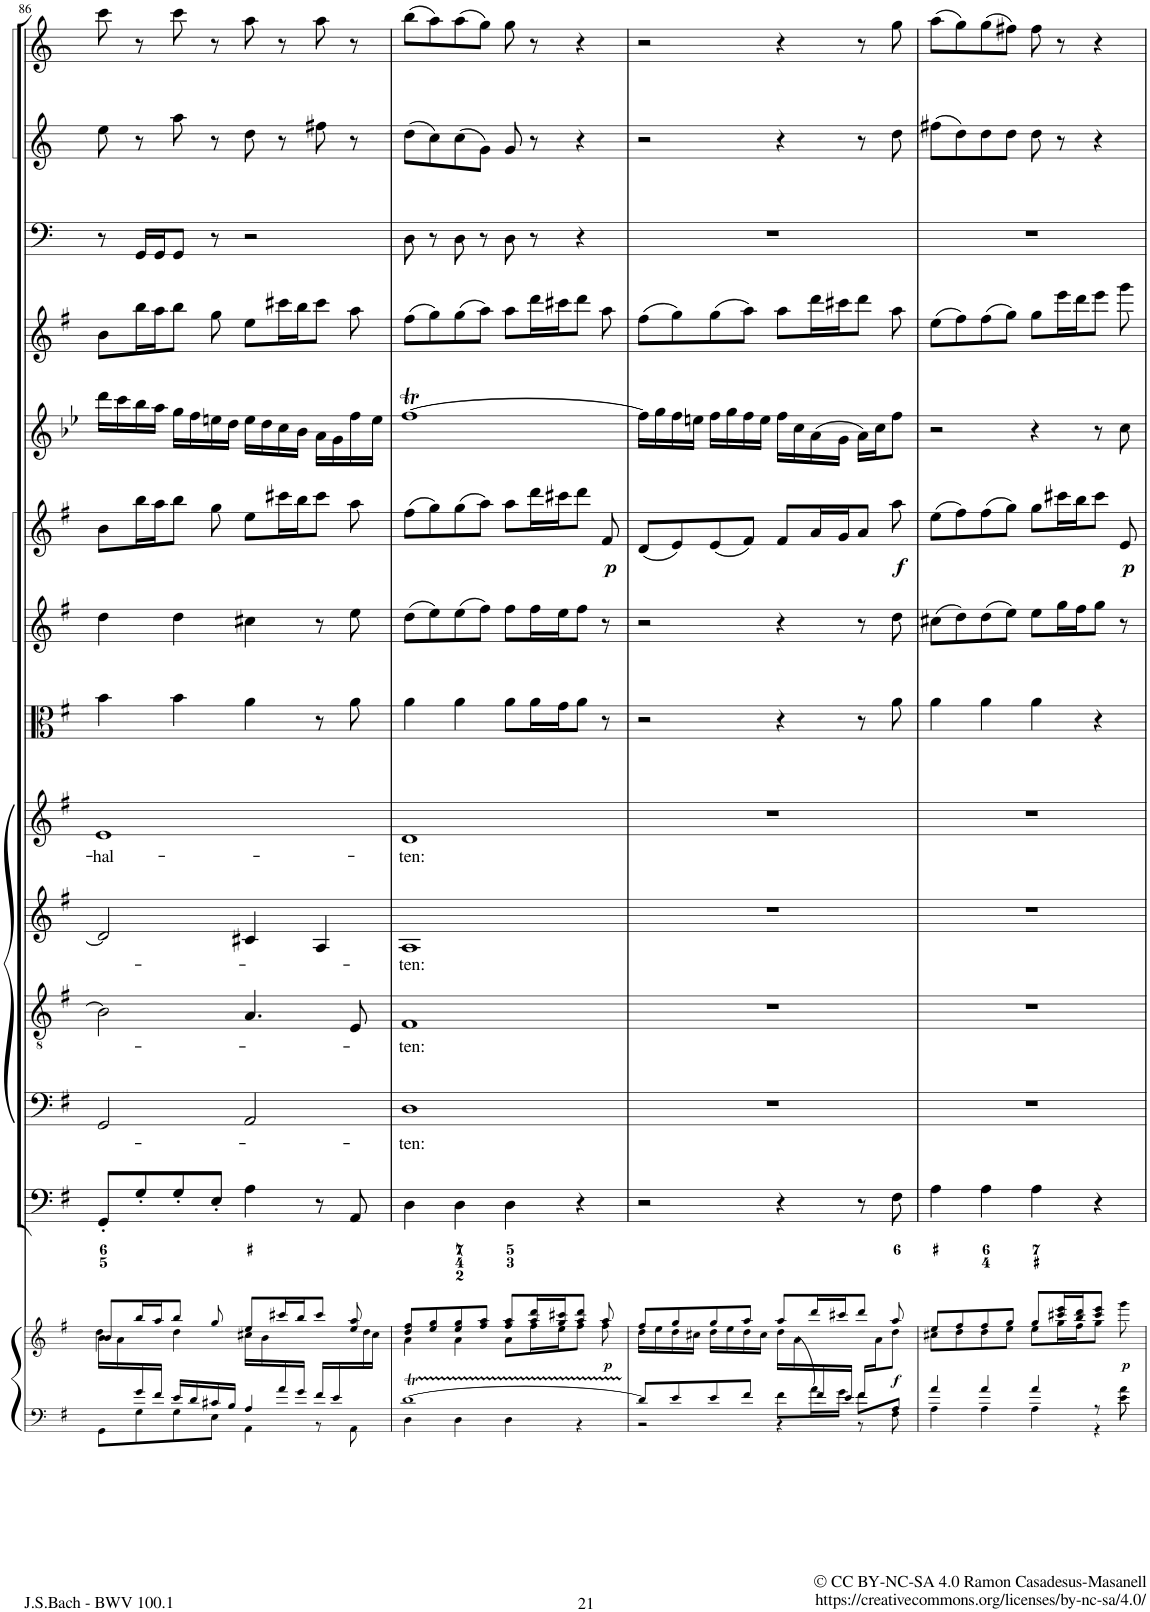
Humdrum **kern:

**kern	**kern	**kern	**kern	**text	**kern	**text	**kern	**text	**kern	**text	**kern	**kern	**kern	**kern	**kern	**kern	**kern	**kern
*part14	*part14	*part13	*part12	*part12	*part11	*part11	*part10	*part10	*part9	*part9	*part8	*part7	*part6	*part5	*part4	*part3	*part2	*part1
*staff15	*staff14	*staff13	*staff12	*staff12	*staff11	*staff11	*staff10	*staff10	*staff9	*staff9	*staff8	*staff7	*staff6	*staff5	*staff4	*staff3	*staff2	*staff1
*I"Piano reduction	*	*I"Organo e Continuo	*I"Basso	*	*I"Tenore	*	*I"Alto	*	*I"Soprano	*	*I"Viola	*I"Violino II	*I"Violino I	*I"Oboe d'amore	*I"Flauto Traverso	*I"Timpani	*I"Corno II	*I"Corno I
*I'Pno	*	*	*	*	*	*	*	*	*	*	*	*	*	*I'Ob	*I'Fl	*I'Timp	*	*
!!LO:PB:g=z
*clefF4	*clefG2	*clefF4	*clefF4	*	*clefGv2	*	*clefG2	*	*clefG2	*	*clefC3	*clefG2	*clefG2	*clefG2	*clefG2	*clefF4	*clefG2	*clefG2
*	*	*	*	*	*	*	*	*	*	*	*	*	*	*Trd2c3	*	*	*Trd3c5	*Trd3c5
*k[f#]	*k[f#]	*k[f#]	*k[f#]	*	*k[f#]	*	*k[f#]	*	*k[f#]	*	*k[f#]	*k[f#]	*k[f#]	*k[b-e-]	*k[f#]	*k[]	*k[]	*k[]
*M2/2	*M2/2	*M2/2	*M2/2	*	*M2/2	*	*M2/2	*	*M2/2	*	*M2/2	*M2/2	*M2/2	*M2/2	*M2/2	*M2/2	*M2/2	*M2/2
*met(c|)	*met(c|)	*met(c|)	*met(c|)	*	*met(c|)	*	*met(c|)	*	*met(c|)	*	*met(c|)	*met(c|)	*met(c|)	*met(c|)	*met(c|)	*met(c|)	*met(c|)	*met(c|)
=86	=86	=86	=86	=86	=86	=86	=86	=86	=86	=86	=86	=86	=86	=86	=86	=86	=86	=86
*^	*^	*	*	*	*	*	*	*	*	*	*	*	*	*	*	*	*	*
*	*^	*	*^	*	*	*	*	*	*	*	*	*	*	*	*	*	*	*	*	*
!	!	!	!	!	!	!	!	!	!	!	!	!	!	!LO:LY:b	!	!	!	!	!	!	!	!
8ryy	8ryy	8GG\L	8b/L	4dd\	16b\LL	8GG'/L	2GG/	.	2B\]	.	2d/]	.	1e	-hal-	4b\	4dd\	8b\L	16ddd\LL	8b\L	8r	8ee\	8ccc\
.	.	.	.	.	16a\	.	.	.	.	.	.	.	.	.	.	.	.	16ccc\	.	.	.	.
.	16g/	8G\	16bb/L	.	2..ryy	8G'/	.	.	.	.	.	.	.	.	.	.	16bb\L	16bb-\	16bb\L	16GG/LL	8r	8r
.	16f#/JJ	.	16aa/J	.	.	.	.	.	.	.	.	.	.	.	.	.	16aa\J	16aa\JJ	16aa\J	16GG/J	.	.
.	16e/LL	8G\	8bb/J	4dd\	.	8G'/	.	.	.	.	.	.	.	.	4b\	4dd\	8bb\J	16gg\LL	8bb\J	8GG/J	8aa\	8ccc\
.	16d/	.	.	.	.	.	.	.	.	.	.	.	.	.	.	.	.	16ff\	.	.	.	.
.	16c#X/	8E\J	8gg/	.	.	8E'/J	.	.	.	.	.	.	.	.	.	.	8gg\	16een\	8gg\	8r	8r	8r
.	16B/JJ	.	.	.	.	.	.	.	.	.	.	.	.	.	.	.	.	16dd\JJ	.	.	.	.
.	4A/	4AA\	8ee/L	16cc#X\LL	.	4A\	2AA/	.	4.A/	.	4c#X/	.	.	.	4a\	4cc#X\	8ee\L	16ee\LL	8ee\L	2r	8dd\	8aa\
.	.	.	.	16b\	.	.	.	.	.	.	.	.	.	.	.	.	.	16dd\	.	.	.	.
16a/	.	.	16ccc#X/L	4ryy	.	.	.	.	.	.	.	.	.	.	.	.	16ccc#X\L	16cc\	16ccc#X\L	.	8r	8r
16g/JJ	.	.	16bb/J	.	.	.	.	.	.	.	.	.	.	.	.	.	16bb\J	16b-\JJ	16bb\J	.	.	.
16f#/LL	4ryy	8r	8ccc#/J	.	.	8r	.	.	.	.	4A/	.	.	.	8r	8r	8ccc#\J	16a\LL	8ccc#\J	.	8ff#X\	8aa\
16e/	.	.	.	.	.	.	.	.	.	.	.	.	.	.	.	.	.	16g\	.	.	.	.
8ryy	.	8AA\	8ee/ 8aa/	16dd\	.	8AA/	.	.	8E/	.	.	.	.	.	8a\	8ee\	8aa\	16ff\	8aa\	.	8r	8r
.	.	.	.	16cc#\JJ	.	.	.	.	.	.	.	.	.	.	.	.	.	16ee\JJ	.	.	.	.
*	*v	*v	*	*	*	*	*	*	*	*	*	*	*	*	*	*	*	*	*	*	*	*
*	*	*	*v	*v	*	*	*	*	*	*	*	*	*	*	*	*	*	*	*	*	*
=87	=87	=87	=87	=87	=87	=87	=87	=87	=87	=87	=87	=87	=87	=87	=87	=87	=87	=87	=87	=87
!	!	!	!	!	!	!LO:LY:b	!	!LO:LY:b	!	!LO:LY:b	!	!LO:LY:b	!	!	!	!	!	!	!	!
[1dT	4D\	8dd/ 8ff#/L	4a\	4D\	1D	-ten:	1F#	-ten:	1A	-ten:	1d	-ten:	4a\	(8dd\L	(8ff#\L	[1ffT	(8ff#\L	8D\	(8dd\L	(8bb\L
.	.	8ee/ 8gg/	.	.	.	.	.	.	.	.	.	.	.	8ee\)	8gg\)	.	8gg\)	8r	8cc\)	8aa\)
.	4D\	8ee/ 8gg/	4a\	4D\	.	.	.	.	.	.	.	.	4a\	(8ee\	(8gg\	.	(8gg\	8D\	(8cc\	(8aa\
.	.	8ff#/ 8aa/J	.	.	.	.	.	.	.	.	.	.	.	8ff#\J)	8aa\J)	.	8aa\J)	8r	8g\J)	8gg\J)
.	4D\	8ff#/ 8aa/L	8a\L	4D\	.	.	.	.	.	.	.	.	8a\L	8ff#\L	8aa\L	.	8aa\L	8D\	8g/	8gg\
.	.	16aa/ 16ddd/L	16ff#\L	.	.	.	.	.	.	.	.	.	16a\L	16ff#\L	16ddd\L	.	16ddd\L	8r	8r	8r
.	.	16gg/ 16ccc#X/J	16ee\J	.	.	.	.	.	.	.	.	.	16g\J	16ee\J	16ccc#X\J	.	16ccc#X\J	.	.	.
.	4r	8aa/ 8ddd/J	8ff#\J	4r	.	.	.	.	.	.	.	.	8a\J	8ff#\J	8ddd\J	.	8ddd\J	4r	4r	4r
.	.	8aa/	8ff#\	.	.	.	.	.	.	.	.	.	8r	8r	8f#/	.	8aa\	.	.	.
=88	=88	=88	=88	=88	=88	=88	=88	=88	=88	=88	=88	=88	=88	=88	=88	=88	=88	=88	=88	=88
*	*^	*	*	*	*	*	*	*	*	*	*	*	*	*	*	*	*	*	*	*
8ryy	8d/L]	2r	8ff#/L	16dd\LL	2r	1r	.	1r	.	1r	.	1r	.	2r	2r	(8d/L	16ff\LL]	(8ff#\L	1r	2r	2r
.	.	.	.	16ee\	.	.	.	.	.	.	.	.	.	.	.	.	16gg\	.	.	.	.
.	8e/	.	8gg/	16dd\	.	.	.	.	.	.	.	.	.	.	.	8e/)	16ff\	8gg\)	.	.	.
.	.	.	.	16cc#X\JJ	.	.	.	.	.	.	.	.	.	.	.	.	16een\JJ	.	.	.	.
.	8e/	.	8gg/	16dd\LL	.	.	.	.	.	.	.	.	.	.	.	(8e/	16ff\LL	(8gg\	.	.	.
.	.	.	.	16ee\	.	.	.	.	.	.	.	.	.	.	.	.	16gg\	.	.	.	.
.	8f#/J	.	8aa/J	16dd\	.	.	.	.	.	.	.	.	.	.	.	8f#/J)	16ff\	8aa\J)	.	.	.
.	.	.	.	16cc#\JJ	.	.	.	.	.	.	.	.	.	.	.	.	16ee\JJ	.	.	.	.
.	8f#\L	4r	8aa/L	16dd\LL	4r	.	.	.	.	.	.	.	.	4r	4r	8f#/L	16ff\LL	8aa\L	.	4r	4r
.	.	.	.	[>16a\	.	.	.	.	.	.	.	.	.	.	.	.	16cc\	.	.	.	.
16f#/	16a\L]	.	16ddd/L	8.ryy	.	.	.	.	.	.	.	.	.	.	.	16a/L	(16a\	16ddd\L	.	.	.
16e/JJ	16g\JJ	.	16ccc#X/J	.	.	.	.	.	.	.	.	.	.	.	.	16g/J	16g\JJ	16ccc#X\J	.	.	.
16f#/LL	8f#\L	8r	8ddd/J	.	8r	.	.	.	.	.	.	.	.	8r	8r	8a/J	16a\LL)	8ddd\J	.	8r	8r
8.ryy	.	.	.	16a\J	.	.	.	.	.	.	.	.	.	.	.	.	16cc\J	.	.	.	.
.	8A/J	8F#\	8aa/	8dd\J	8F#\	.	.	.	.	.	.	.	.	8a\	8dd\	8aa\	8ff\J	8aa\	.	8dd\	8gg\
=89	=89	=89	=89	=89	=89	=89	=89	=89	=89	=89	=89	=89	=89	=89	=89	=89	=89	=89	=89	=89	=89
2..ryy	4a/	4A\	8ee/L	8cc#X\L	4A\	1r	.	1r	.	1r	.	1r	.	4a\	(8cc#X\L	(8ee\L	2r	(8ee\L	1r	(8ff#X\L	(8aa\L
.	.	.	8ff#/	8dd\	.	.	.	.	.	.	.	.	.	.	8dd\)	8ff#\)	.	8ff#\)	.	8dd\)	8gg\)
.	4a/	4A\	8ff#/	8dd\	4A\	.	.	.	.	.	.	.	.	4a\	(8dd\	(8ff#\	.	(8ff#\	.	8dd\	(8gg\
.	.	.	8gg/J	8ee\J	.	.	.	.	.	.	.	.	.	.	8ee\J)	8gg\J)	.	8gg\J)	.	8dd\J	8ff#X\J)
.	4a/	4A\	8gg/L	8ee\L	4A\	.	.	.	.	.	.	.	.	4a\	8ee\L	8gg\L	4r	8gg\L	.	8dd\	8ff#\
.	.	.	16ccc#X/ 16eee/L	16gg\L	.	.	.	.	.	.	.	.	.	.	16gg\L	16ccc#X\L	.	16eee\L	.	8r	8r
.	.	.	16bb/ 16ddd/J	16ff#\J	.	.	.	.	.	.	.	.	.	.	16ff#\J	16bb\J	.	16ddd\J	.	.	.
.	8r	4r	8ccc#/ 8eee/J	8gg\J	4r	.	.	.	.	.	.	.	.	4r	8gg\J	8ccc#\J	8r	8eee\J	.	4r	4r
8a\	8e\	.	8ggg\	8ryy	.	.	.	.	.	.	.	.	.	.	8r	8e/	8cc\	8ggg\	.	.	.
*v	*v	*v	*	*	*	*	*	*	*	*	*	*	*	*	*	*	*	*	*	*	*
*	*v	*v	*	*	*	*	*	*	*	*	*	*	*	*	*	*	*	*	*
=	=	=	=	=	=	=	=	=	=	=	=	=	=	=	=	=	=	=
*-	*-	*-	*-	*-	*-	*-	*-	*-	*-	*-	*-	*-	*-	*-	*-	*-	*-	*-
